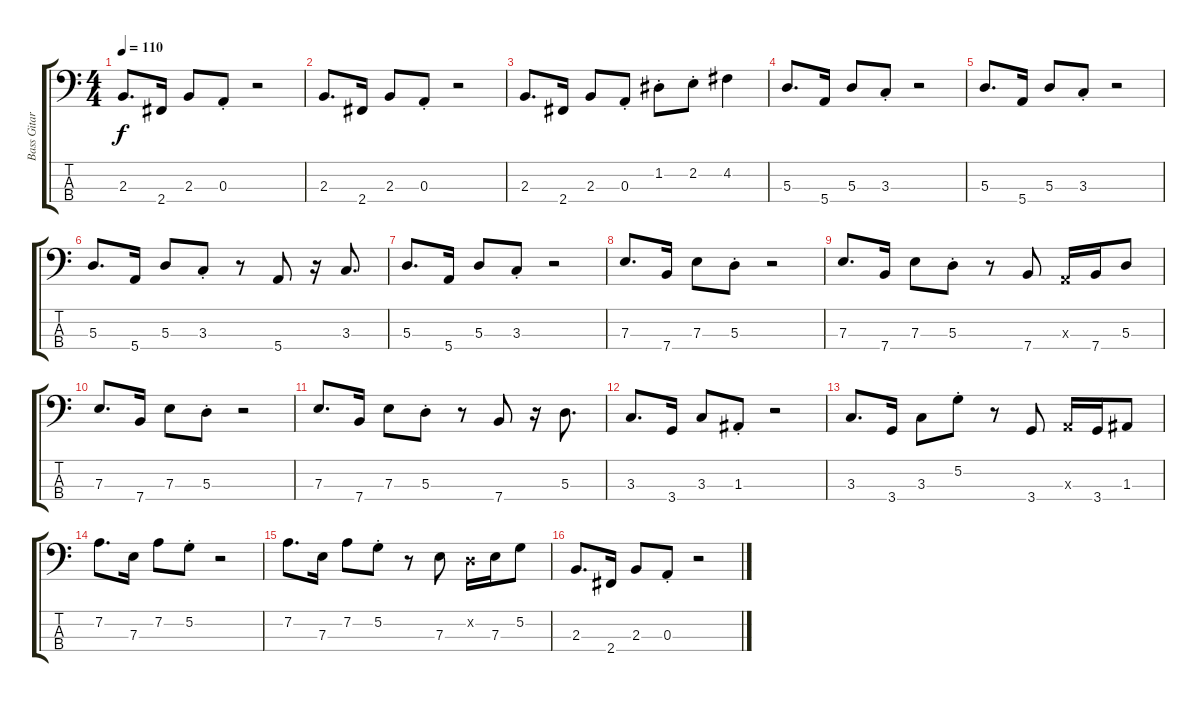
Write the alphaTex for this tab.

\track ("Bass Gitar" "Bass Gitar") {instrument electricbassfinger}
\staff {score tabs}
\tuning (G2 D2 A1 E1) {hide}
\ts (4 4)
\tempo 110
\clef f4
\ks c
2.3.8{d dy f} 2.4.16 2.3.8 0.3{st}.8 r.2 |
2.3.8{d} 2.4.16 2.3.8 0.3{st}.8 r.2 |
2.3.8{d} 2.4.16 2.3.8 0.3{st}.8 1.2{st}.8 2.2{st}.8 4.2.4 |
5.3.8{d volume 8} 5.4.16 5.3.8 3.3{st}.8 r.2 |
5.3.8{d} 5.4.16 5.3.8 3.3{st}.8 r.2 |
5.3.8{d} 5.4.16 5.3.8 3.3{st}.8 r.8 5.4.8 r.16 3.3.8{d} |
5.3.8{d} 5.4.16 5.3.8 3.3{st}.8 r.2 |
7.3.8{d} 7.4.16 7.3.8 5.3{st}.8 r.2 |
7.3.8{d volume 0} 7.4.16 7.3.8 5.3{st}.8 r.8 7.4.8 0.3{x}.16 7.4.16 5.3.8 |
7.3.8{d} 7.4.16 7.3.8 5.3{st}.8 r.2 |
7.3.8{d} 7.4.16 7.3.8 5.3{st}.8 r.8 7.4.8 r.16 5.3.8{d} |
3.3.8{d} 3.4.16 3.3.8 1.3{st}.8 r.2 |
3.3.8{d} 3.4.16 3.3.8 5.2{st}.8 r.8 3.4.8 0.3{x}.16 3.4.16 1.3.8 |
7.2.8{d} 7.3.16 7.2.8 5.2{st}.8 r.2 |
7.2.8{d} 7.3.16 7.2.8 5.2{st}.8 r.8 7.3.8 0.2{x}.16 7.3.16 5.2.8 |
2.3.8{d} 2.4.16 2.3.8 0.3{st}.8 r.2
